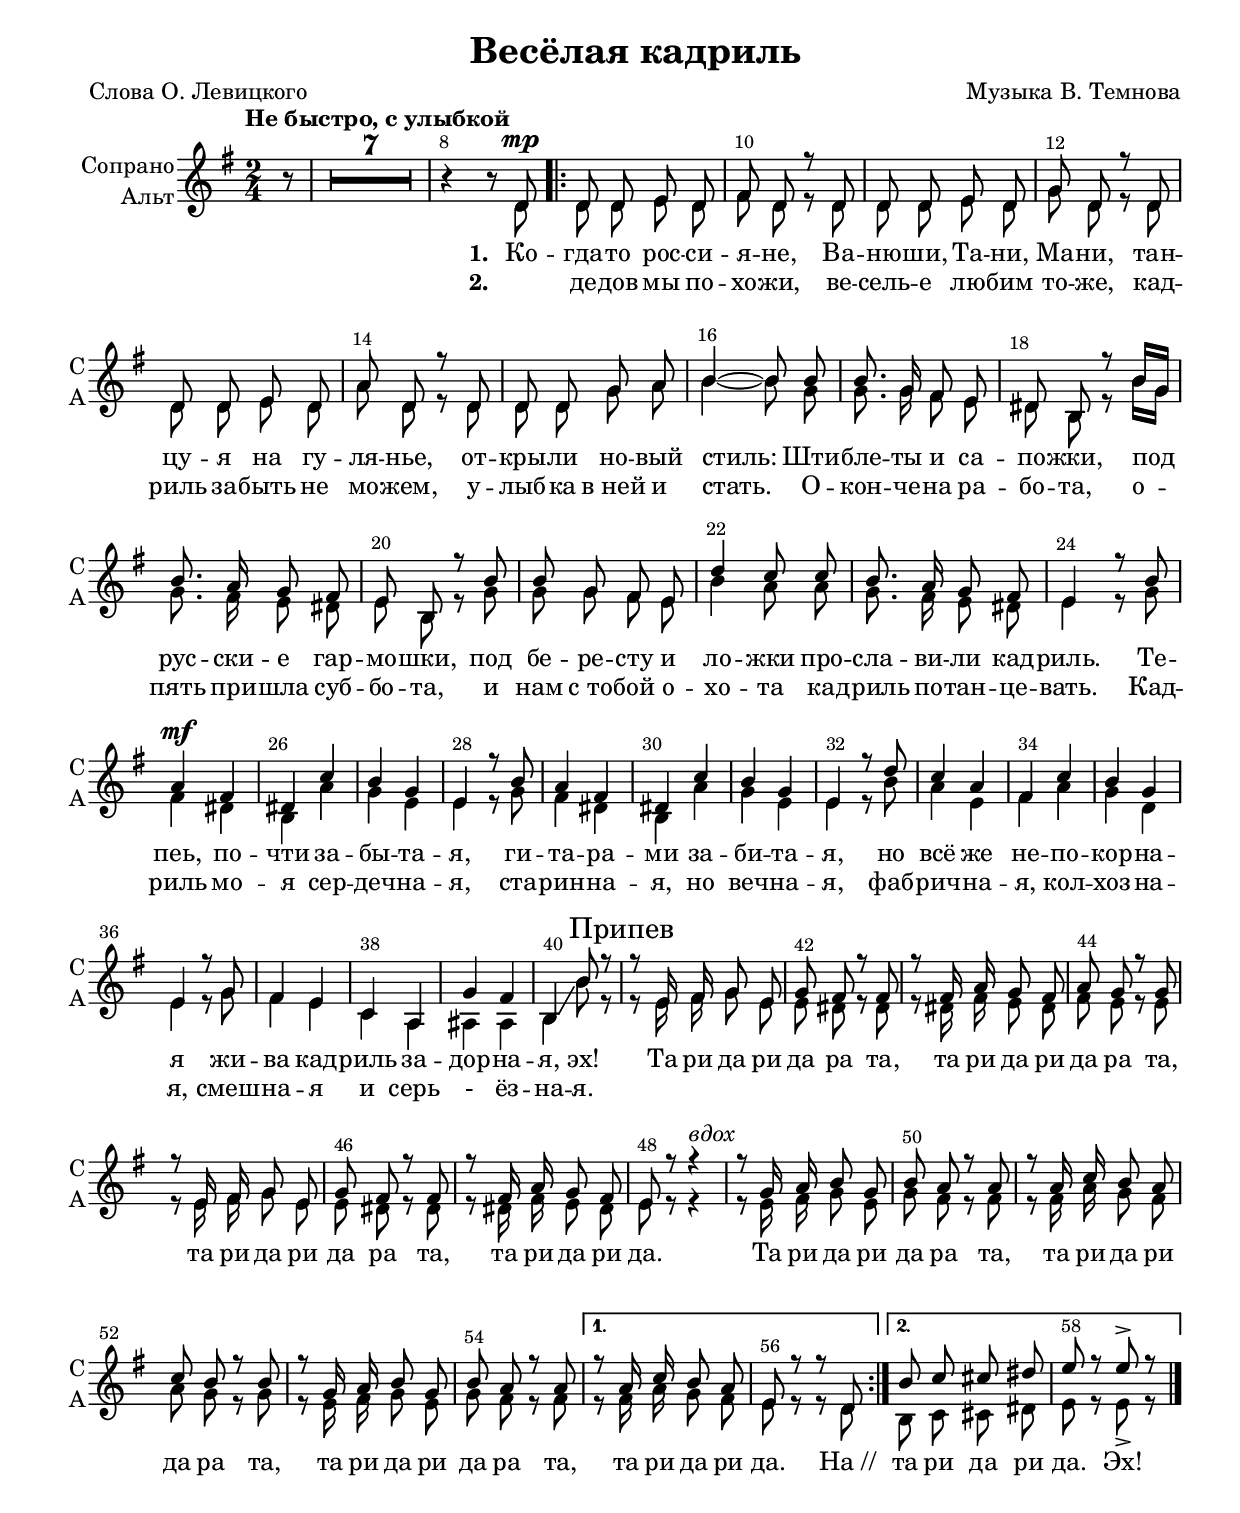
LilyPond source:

\version "2.18.2"

% закомментируйте строку ниже, чтобы получался pdf с навигацией
%#(ly:set-option 'point-and-click #f)
#(ly:set-option 'midi-extension "mid")
#(set-default-paper-size "a4")
%#(set-global-staff-size 18)

\header {
  title = "Весёлая кадриль"
  %subtitle = " "
  composer = "Музыка В. Темнова"
  poet = "Слова О. Левицкого"
  %arranger = "Обработка Ю. Тихоновой"
  % Удалить строку версии LilyPond 
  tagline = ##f
}

global = {
  \time 2/4
  \numericTimeSignature
  \autoBeamOff
  \key g \major
  \tempo "Не быстро, с улыбкой"
   \set Score.skipBars = ##t
   \override MultiMeasureRest.expand-limit = #1
}

%make visible number of every 2-nd bar
secondbar = {
  \override Score.BarNumber.break-visibility = #end-of-line-invisible
  \override Score.BarNumber.X-offset = #1
  \override Score.BarNumber.self-alignment-X = #LEFT
  \set Score.barNumberVisibility = #(every-nth-bar-number-visible 2)
}

%use this as temporary line break
abr = { \break }
pbr = { \pageBreak }

abr = {  }
pbr = {  }


% uncommend next line when finished
%abr = {}

%once hide accidental (runaround for cadenza
nat = { \once \hide Accidental }

cross = { \override NoteHead.style = #'cross }
uncross = { \revert NoteHead.style }

sopvoice = \relative c' {
  \global
  \dynamicUp
  \secondbar
  \oneVoice
  \partial 8
  r8 |
  R2*7
  r4 r8 \voiceOne d\mp
   \repeat volta 2 {
     d d e d |
     fis d r d |
     
     d d e d |
     g d r d |
     d d e d |
     a' d, r d |
     d d g a |
     b4~ b8 b |
     b8. g16 fis8 e |
     dis b r b'16[ g] |
     b8. a16 g8 fis |
     e b r b' |
     
     b g fis e |
     d'4 c8 c |
     b8. a16 g8 fis |
     e4 r8 b' |
     
     a4\mf fis |
     dis c' |
     b g |
     e r8 b' |
     a4 fis |
     dis c' |
     b g |
     e r8 d' |
     
     c4 a |
     fis c' |
     b g |
     e r8 g |
     fis4 e |
     
     c a |
     g' fis |
     b,\glissando b'8 r |
     
     \mark "Припев"
     r8 e,16 fis g8 e |
     g fis r fis |
     
     r fis16 a g8 fis |
     a g r g |
     r e16 fis g8 e |
     g fis r fis |
     r fis16 a g8 fis |
     e r r4 |
     r8 g16 a b8 g |
     b a r a |
     
     r a16 c b8 a |
     c b r b |
     r g16 a b8 g |
     b a r a |
  }
  \alternative {
    { r8 a16 c b8 a | e r r d }
    { b'8 c cis dis | e r e-> r}
  }
  \bar "|."
  
}

altvoice = \relative c' {
  \global
  \partial 8 s8 |
  s2*7
   s4 s8 \voiceTwo d
  \repeat volta 2 {
    d d e d |
     fis d r d |
     
     d d e d |
     g d r d |
     d d e d |
     a' d, r d |
     d d g a |
     b4~ b8 g |
     g8. g16 fis8 e |
     dis b r b'16[ g] |
     g8. fis16 e8 dis |
     e b r g' |
     
     g g fis e |
     b'4 a8 a |
     g8. fis16 e8 dis |
     e4 r8 g |
     
     fis4 dis |
     b a' |
     g e |
     e r8 g |
     fis4 dis |
     b a' |
     g e |
     e r8 b' |
     
     a4 e |
     fis a  |
     g d |
     e r8 g |
     fis4 e |
     
     c a |
     ais ais |
     b\glissando b'8 r |
     
     \mark "Припев"
     r8 e,16 fis g8 e |
     e dis r dis |
     
     r dis16 fis e8 dis |
     fis e r e
     |
     r e16 fis g8 e |
     e dis r dis |
     r dis16 fis e8 dis |
     e r r4^\markup\italic"вдох" |
     r8 e16 fis g8 e |
     g fis r fis |
     
     r fis16 a g8 fis |
     a g r g |
     r e16 fis g8 e |
     g fis r fis |
  }
  \alternative {
    { r8 fis16 a g8 fis | e r r d }
    { b8 c cis dis | e r e-> r}
  }
  
 
}

lyricscore = \lyricmode {
  \set stanza = "1. " Ко -- гда -- то рос -- си -- я -- не,
  Ва -- ню -- ши, Та -- ни, Ма -- ни,
  тан -- цу -- я на гу -- ля -- нье,
  от -- кры -- ли но -- вый стиль:
  Шти -- бле -- ты и са -- по -- жки,
  под рус -- ски -- е гар -- мо -- шки,
  под бе -- ре -- сту и ло -- жки про -- сла -- ви -- ли кад -- риль.
  Те -- пеь, по -- чти за -- бы -- та -- я,
  ги -- та -- ра -- ми за -- би -- та -- я,
  но всё же не -- по -- кор -- на -- я
  жи -- ва кад -- риль за -- дор -- на -- я, эх!
  
  Та ри да ри да ра та,
  та ри да ри да ра та,
  та ри да ри да ра та,
  та ри да ри да.
  
  Та ри да ри да ра та,
  та ри да ри да ра та,
  та ри да ри да ра та,
  та ри да ри да. На_//
  та ри да ри да. Эх!
}

lyricscorei = \lyricmode {
  \set stanza = "2. " \skip 1 де -- дов мы по -- хо -- жи,
  ве -- сель -- е лю -- бим то -- же,
  кад -- риль за -- быть не мо -- жем, у -- лыб -- ка в_ней и стать.
 
 О -- кон -- че -- на ра -- бо -- та,
 о -- пять при -- шла суб -- бо -- та,
 и нам с_то -- бой о -- хо -- та ка -- дриль по -- тан -- це -- вать.
 
 Кад -- риль мо -- я сер -- деч -- на -- я,
 ста -- рин -- на -- я, но веч -- на -- я,
 фаб -- рич -- на -- я, кол -- хоз -- на -- я,
 смеш -- на -- я и серь - ёз -- на -- я.

}


\bookpart {
  \paper {
    top-margin = 15
    left-margin = 15
    right-margin = 10
    bottom-margin = 35
    indent = 15
    
    ragged-last-bottom = ##f
  }
  \score {
 %     \transpose es f {
    \new ChoirStaff <<
      \new Staff = "upstaff" \with {
        instrumentName = \markup { \right-column { "Сопрано" "Альт"  } }
        shortInstrumentName = \markup { \column { "С" "А"  } }
      } <<
        \new Voice = "soprano" { \voiceOne \sopvoice }
        \new Voice = "alto" { \voiceTwo \altvoice }
      >> 
      
      \new Lyrics \lyricsto "soprano" { \lyricscore }
       \new Lyrics \lyricsto "soprano" { \lyricscorei }
      

      % or: \new Lyrics \lyricsto "soprano" { \lyricscore }
      % alternative lyrics above up staff
      %\new Lyrics \with {alignAboveContext = "upstaff"} \lyricsto "soprano" \lyricst
    >>
 %     }  % transposeµ
    \layout { 
      \context {
        \Score
%         \override BarNumber.break-visibility = #end-of-line-invisible
%          \override BarNumber.self-alignment-X = #LEFT
%          \override BarNumber.stencil  = #(make-stencil-boxer 0.1 0.25 ly:text-interface::print)
%          barNumberVisibility = #all-bar-numbers-visible
%          barNumberVisibility = #(every-nth-bar-number-visible 2)
}
      \context {
        \Staff
        \accidentalStyle modern-voice-cautionary
        % удаляем обозначение темпа из общего плана
        %  \remove "Time_signature_engraver"
        %  \remove "Bar_number_engraver"
        %\RemoveEmptyStaves
        %\override VerticalAxisGroup.remove-first = ##t
      }
      %Metronome_mark_engraver
    }
  }
  
}

\bookpart {
  \score {
    \unfoldRepeats
 %     \transpose es f {
    \new ChoirStaff <<
      \new Staff = "upstaff" \with {
        instrumentName = "Хор"
        shortInstrumentName = "Х"
        midiInstrument = "voice oohs"
      } <<
        \new Voice = "soprano" { \voiceOne \sopvoice }
        \new Voice  = "alto" { \voiceTwo \altvoice }
      >> 
      
      \new Lyrics \lyricsto "soprano" { \lyricscore }
      
    >>
%      }  % transposeµ
    \midi {
      \tempo 4=120
    }
  }
}
